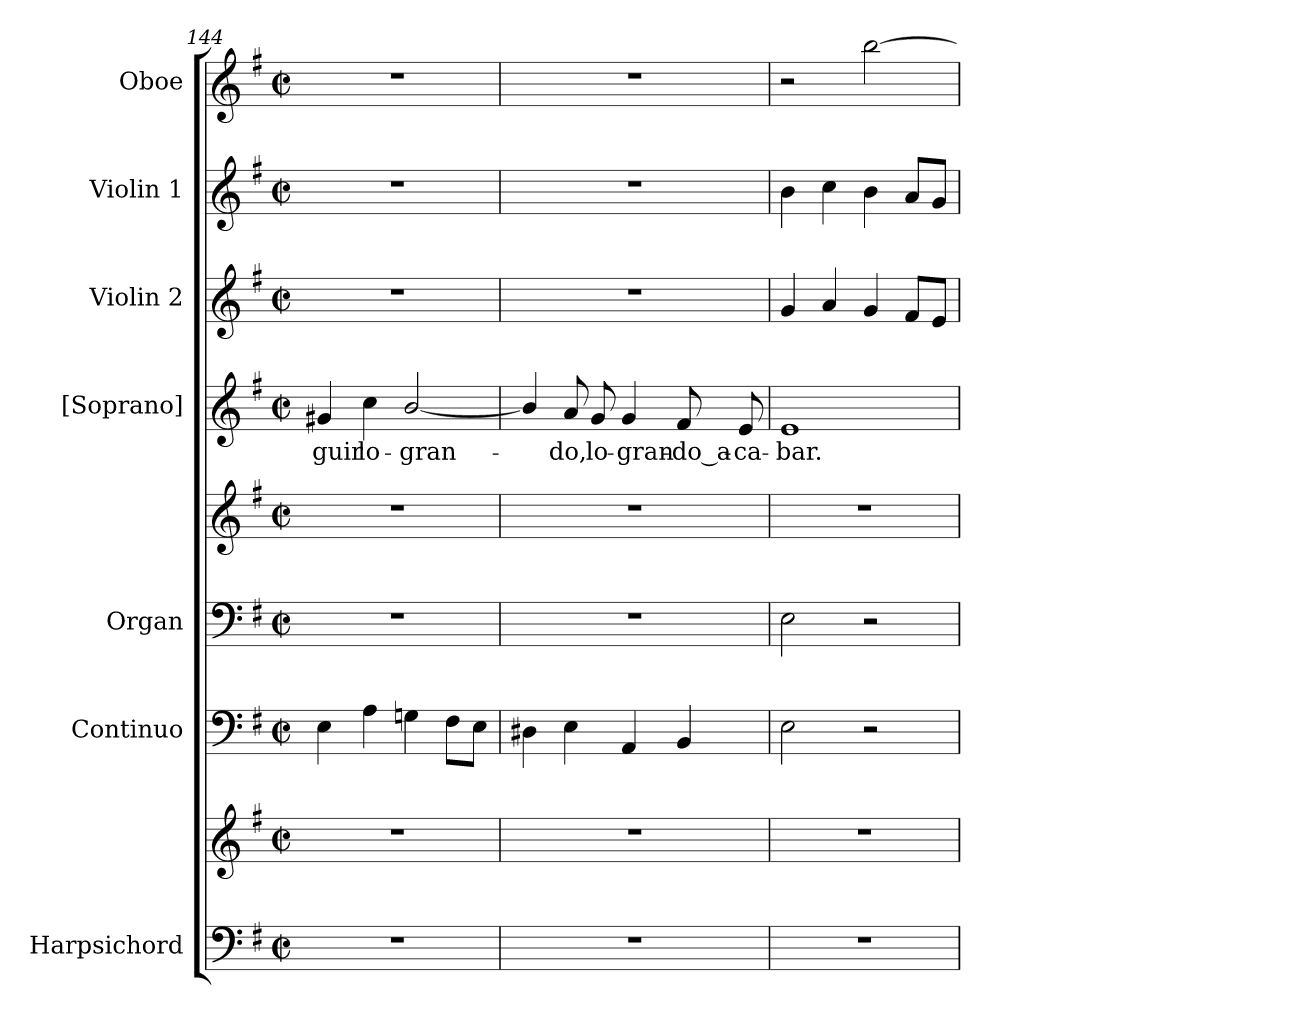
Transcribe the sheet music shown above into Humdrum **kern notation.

**kern	**kern	**kern	**kern	**kern	**kern	**text	**kern	**kern	**kern
*part7	*part7	*part6	*part5	*part5	*part4	*part4	*part3	*part2	*part1
*staff9	*staff8	*staff7	*staff6	*staff5	*staff4	*staff4	*staff3	*staff2	*staff1
*I"Harpsichord	*	*I"Continuo	*I"Organ	*	*I"[Soprano]	*	*I"Violin 2	*I"Violin 1	*I"Oboe
*	*	*I'Cont.	*I'Org.	*	*I'S.	*	*I'Vln. 2	*I'Vln. 1	*I'Ob.
*clefF4	*clefG2	*clefF4	*clefF4	*clefG2	*clefG2	*	*clefG2	*clefG2	*clefG2
*k[f#]	*k[f#]	*k[f#]	*k[f#]	*k[f#]	*k[f#]	*	*k[f#]	*k[f#]	*k[f#]
*G:	*G:	*G:	*G:	*G:	*G:	*	*G:	*G:	*G:
*M2/2	*M2/2	*M2/2	*M2/2	*M2/2	*M2/2	*	*M2/2	*M2/2	*M2/2
*met(c|)	*met(c|)	*met(c|)	*met(c|)	*met(c|)	*met(c|)	*	*met(c|)	*met(c|)	*met(c|)
=144	=144	=144	=144	=144	=144	=144	=144	=144	=144
!	!	!	!	!	!	!LO:LY:b:color=#000000	!	!	!
1r	1r	4Ei\	1r	1r	4g#Xi/	-guir	1r	1r	1r
!	!	!	!	!	!	!LO:LY:b:color=#000000	!	!	!
.	.	4Ai\	.	.	4cci\	lo-	.	.	.
!	!	!	!	!	!	!LO:LY:b:color=#000000	!	!	!
.	.	4Gni\	.	.	[2bi/	-gran-	.	.	.
.	.	8F#i\L	.	.	.	.	.	.	.
.	.	8Ei\J	.	.	.	.	.	.	.
=145	=145	=145	=145	=145	=145	=145	=145	=145	=145
1r	1r	4D#Xi\	1r	1r	4bi/]	.	1r	1r	1r
!	!	!	!	!	!	!LO:LY:b:color=#000000	!	!	!
.	.	4Ei\	.	.	8ai/	-do,	.	.	.
!	!	!	!	!	!	!LO:LY:b:color=#000000	!	!	!
.	.	.	.	.	8gi/	lo-	.	.	.
!	!	!	!	!	!	!LO:LY:b:color=#000000	!	!	!
.	.	4AAi/	.	.	4gi/	-gran-	.	.	.
!	!	!	!	!	!	!LO:LY:b:color=#000000	!	!	!
.	.	4BBi/	.	.	8f#i/	-do_a-	.	.	.
!	!	!	!	!	!	!LO:LY:b:color=#000000	!	!	!
.	.	.	.	.	8ei/	-ca-	.	.	.
!!LO:LB:g=z
=146	=146	=146	=146	=146	=146	=146	=146	=146	=146
!	!	!	!	!	!	!LO:LY:b:color=#000000	!	!	!
1r	1r	2Ei\	2Ei\	1r	1ei	-bar.	4gi/	4bi\	2r
.	.	.	.	.	.	.	4ai/	4cci\	.
.	.	2r	2r	.	.	.	4gi/	4bi\	[2bbi\
.	.	.	.	.	.	.	8f#i/L	8ai/L	.
.	.	.	.	.	.	.	8ei/J	8gi/J	.
=	=	=	=	=	=	=	=	=	=
*-	*-	*-	*-	*-	*-	*-	*-	*-	*-
